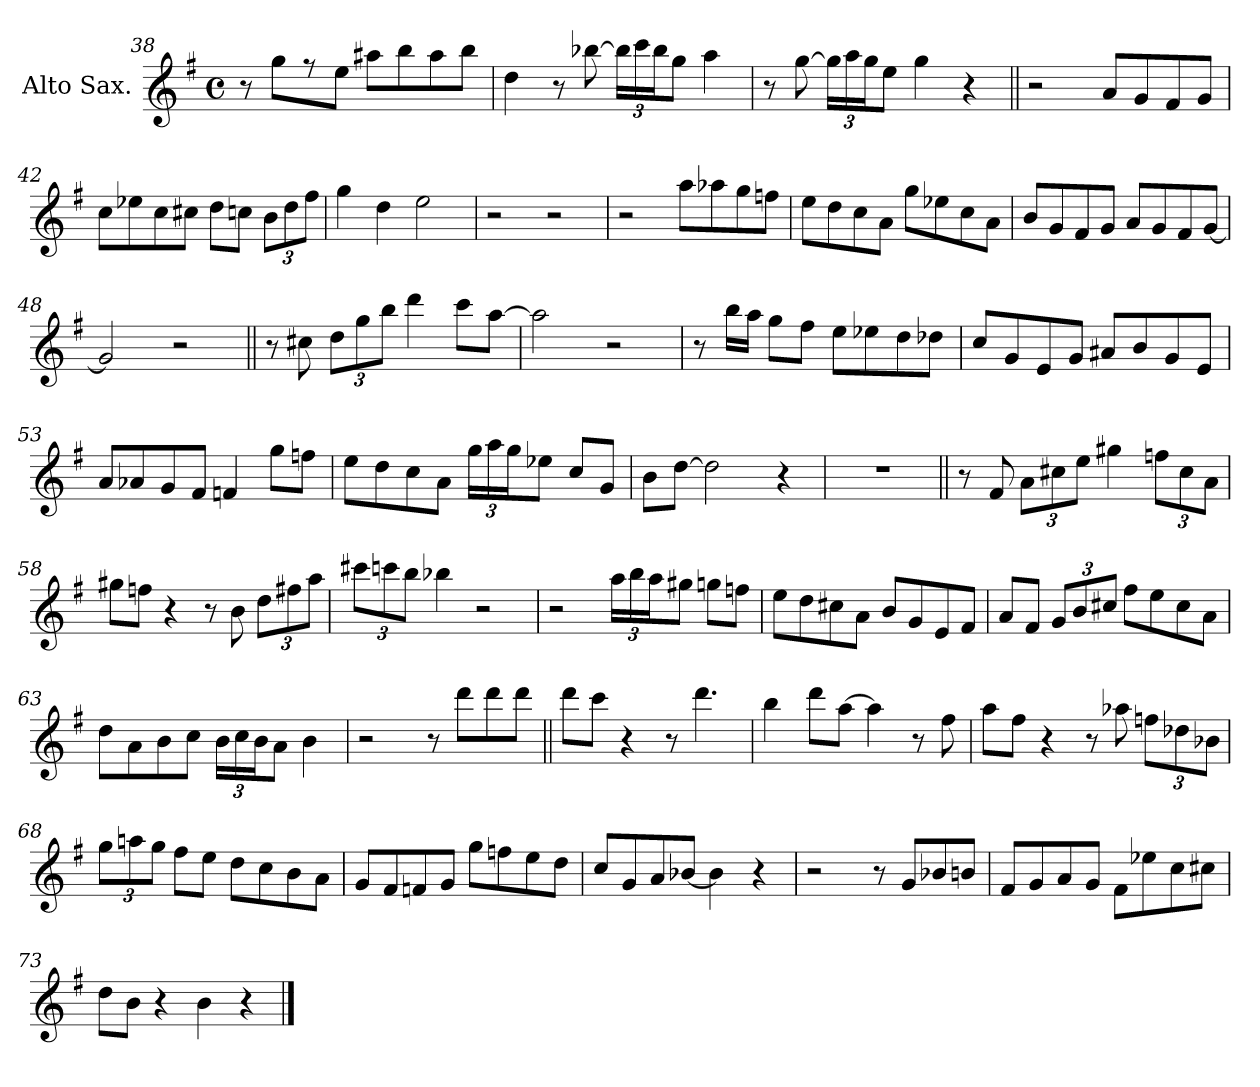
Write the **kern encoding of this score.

**kern
*part1
*staff1
*I"Alto Sax.
*I'Sax
*clefG2
*ITrd5c9
*k[b-e-]
*B-:
*M4/4
*met(c)
=38
8r
8b-\L
8r
8g\J
8cc#X\L
8dd\
8cc#\
8dd\J
=39
4f\
8r
[8dd-X\
24dd-\LL]
24ee-\
24dd-\J
8b-\J
4cc\
=40
8r
[8b-\
24b-\LL]
24cc\
24b-\J
8g\J
4b-\
4r
!!LO:PB:g=z
=41||
2r
8c/L
8B-/
8A/
8B-/J
=42
8e-\L
8g-X\
8e-\
8en\J
8f\L
8e-X\J
12d\L
12f\
12a\J
=43
4b-\
4f\
2g\
=44
2r
2r
!!LO:LB:g=z
=45
2r
8cc\L
8cc-X\
8b-\
8a-X\J
=46
8g\L
8f\
8e-\
8c\J
8b-\L
8g-X\
8e-\
8c\J
=47
8d/L
8B-/
8A/
8B-/J
8c/L
8B-/
8A/
[8B-/J
=48
2B-/]
2r
!!LO:LB:g=z
=49||
8r
8en\
12f\L
12b-\
12dd\J
4ff\
8ee-\L
[8cc\J
=50
2cc\]
2r
=51
8r
16dd\LL
16cc\JJ
8b-\L
8a\J
8g\L
8g-X\
8f\
8f-X\J
=52
8e-/L
8B-/
8G/
8B-/J
8c#X/L
8d/
8B-/
8G/J
!!LO:LB:g=z
=53
8c/L
8c-X/
8B-/
8A/J
4A-X/
8b-\L
8a-X\J
=54
8g\L
8f\
8e-\
8c\J
24b-\LL
24cc\
24b-\J
8g-X\J
8e-/L
8B-/J
=55
8d\L
[8f\J
2f\]
4r
=56
1r
!!LO:LB:g=z
=57||
8r
8A/
12c\L
12en\
12g\J
4bn\
12a-X\L
12e\
12c\J
=58
8bn\L
8a-X\J
4r
8r
8d\
12f\L
12an\
12cc\J
=59
12een\L
12ee-X\
12dd\J
4dd-X\
2r
=60
2r
24cc\LL
24dd\
24cc\J
8bn\J
8b-X\L
8a-X\J
!!LO:LB:g=z
=61
8g\L
8f\
8en\
8c\J
8d/L
8B-/
8G/
8A/J
=62
8c/L
8A/J
12B-/L
12d/
12en/J
8a\L
8g\
8e\
8c\J
=63
8f\L
8c\
8d\
8e-i\J
24d\LL
24e-\
24d\J
8c\J
4d\
=64
2r
8r
8ff\L
8ff\
8ff\J
!!LO:LB:g=z
=65||
8ff\L
8ee-\J
4r
8r
4.ff\
=66
4dd\
8ff\L
[8cc\J
4cc\]
8r
8a\
=67
8cc\L
8a\J
4r
8r
8cc-X\
12a-X\L
12f-X\
12d-X\J
=68
12b-\L
12ccn\
12b-\J
8a\L
8g\J
8f\L
8e-\
8d\
8c\J
!!LO:LB:g=z
=69
8B-/L
8A/
8A-X/
8B-/J
8b-\L
8a-X\
8g\
8f\J
=70
8e-/L
8B-/
8c/
[8d-X/J
4d-\]
4r
=71
2r
8r
8B-/L
8d-X/
8dn/J
=72
8A/L
8B-/
8c/
8B-/J
8A\L
8g-X\
8e-\
8en\J
=73
8f\L
8d\J
4r
4d\
4r
==
*-
